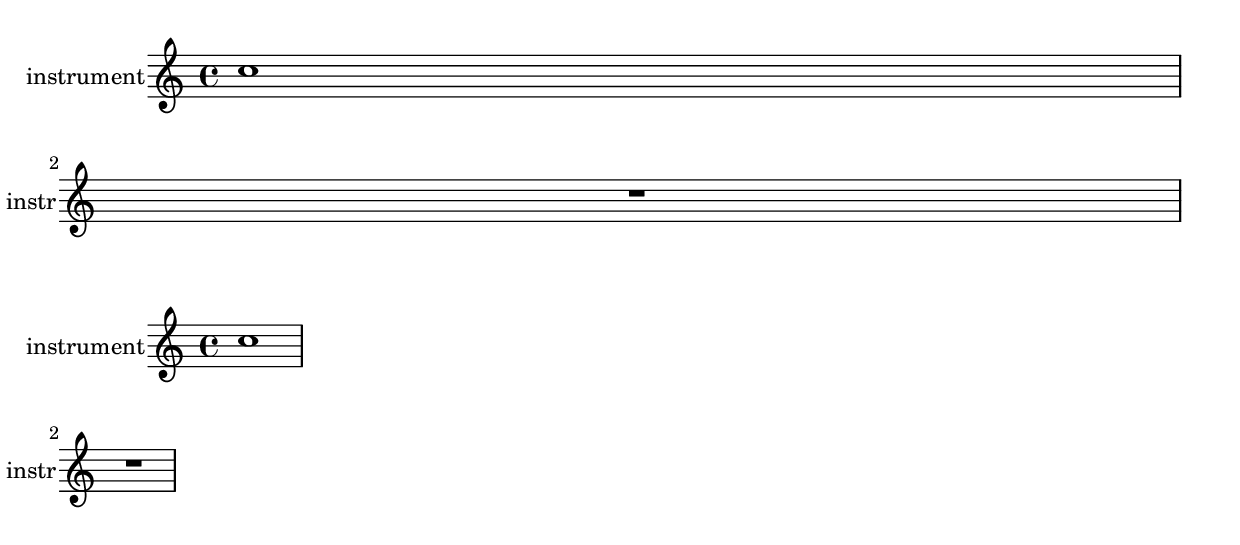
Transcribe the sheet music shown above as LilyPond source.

\version "2.1.7"
\header { texidoc = "This combines instrument names and multimeasure rests (there was an
interesting bug in 1.3.98). " }

\score{
	\context Staff <<
	      \property Staff.instrument = "instrument"
	      \property Staff.instr = "instr"
	      \notes{c''1 \break R1 }
	    >>
	 \paper {
	    \translator { \StaffContext
	    \consists Instrument_name_engraver

	    }
	  }
	\paper { raggedright =  ##t }
	}


